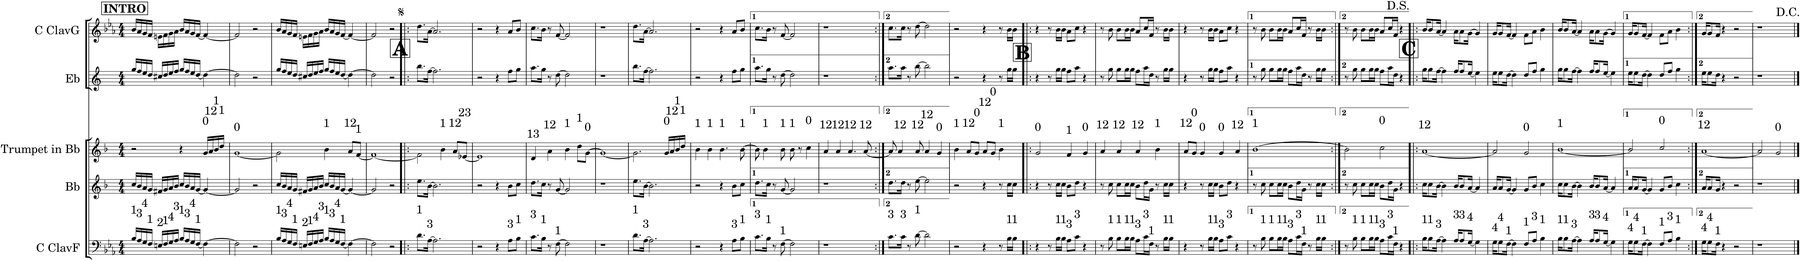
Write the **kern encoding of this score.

**kern	**kern	**kern	**kern	**kern
*part5	*part4	*part3	*part2	*part1
*staff5	*staff4	*staff3	*staff2	*staff1
*I"C ClavF	*I"Bb	*I"Trumpet in Bb	*I"Eb	*I"C ClavG
*	*	*I'Tpt.	*	*
*clefF4	*clefG2	*clefG2	*clefG2	*clefG2
*	*Trd1c2	*Trd1c2	*Trd5c9	*
*k[b-e-a-]	*k[b-]	*k[b-]	*k[]	*k[b-e-a-]
*E-:	*F:	*F:	*	*E-:
*M4/4	*M4/4	*M4/4	*M4/4	*M4/4
!!LO:REH:place=s1:a:B:cj:t=INTRO
=1	=1	=1	=1	=1
16B-/LL	16cc/LL	2r	16gg/LL	16b-/LL
16A-/	16b-/	.	16ff/	16a-/
16G/	16a/	.	16ee/	16g/
16F/JJ	16g/JJ	.	16dd/JJ	16f/JJ
16En/LL	16f#X/LL	.	16cc#X/LL	16en\LL
16F/	16g/	.	16dd/	16f\
16G/	16a/	.	16ee/	16g\
16A-/JJ	16b-/JJ	.	16ff/JJ	16a-\JJ
16B-/LL	16cc/LL	4r	16gg/LL	16b-/LL
16A-/	16b-/	.	16ff/	16a-/
16G/	16a/	.	16ee/	16g/
[<16F/JJ	[<16g/JJ	.	[<16dd/JJ	[<16f/JJ
4F\_	4g/_	16g/LL	4dd\_	4f/_
.	.	16a/	.	.
.	.	16b-/	.	.
.	.	16dd/JJ	.	.
=2	=2	=2	=2	=2
2F\]	2g/]	[<1g	2dd\]	2f/]
2r	2r	.	2r	2r
=3	=3	=3	=3	=3
16B-/LL	16cc/LL	2g\]	16gg/LL	16b-/LL
16A-/	16b-/	.	16ff/	16a-/
16G/	16a/	.	16ee/	16g/
16F/JJ	16g/JJ	.	16dd/JJ	16f/JJ
16En/LL	16f#X/LL	.	16cc#X/LL	16en\LL
16F/	16g/	.	16dd/	16f\
16G/	16a/	.	16ee/	16g\
16A-/JJ	16b-/JJ	.	16ff/JJ	16a-\JJ
16B-/LL	16cc/LL	4b-\	16gg/LL	16b-/LL
16A-/	16b-/	.	16ff/	16a-/
16G/	16a/	.	16ee/	16g/
[<16F/JJ	[<16g/JJ	.	[<16dd/JJ	[<16f/JJ
4F\_	4g/_	8a/L	4dd\_	4f/_
.	.	[<8f/J	.	.
=4	=4	=4	=4	=4
2F\]	2g/]	1f_	2dd\]	2f/]
2r	2r	.	2r	2r
!!LO:REH:place=s1:b:B:cj:fs=27.7223:t=A
=5!|:	=5!|:	=5!|:	=5!|:	=5!|:
8.d\L	8.ee\L	2f\]	8.bb\L	8.dd\L
[>16A-\Jk	[>16b-\Jk	.	[>16ff\Jk	[>16a-\Jk
2.A-\]	2.b-\]	.	2.ff\]	2.a-/]
.	.	4b-\	.	.
.	.	8a/L	.	.
.	.	[<8e-X/J	.	.
=6	=6	=6	=6	=6
2r	2r	1e-]	2r	2r
4r	4r	.	4r	4r
8A-\L	8b-\L	.	8ff\L	8a-/L
8B-\J	8cc\J	.	8gg\J	8b-/J
=7	=7	=7	=7	=7
8.c\L	8.dd\L	4d/	8.aa\L	8.cc\L
16B-\Jk	16cc\Jk	.	16gg\Jk	16b-\Jk
8r	8r	4a\	8r	8r
[>8F\	[<8g/	.	[>8dd\	[<8f/
2F\]	2g/]	4b-\	2dd\]	2f/]
.	.	8dd\L	.	.
.	.	[>8g\J	.	.
=8	=8	=8	=8	=8
1r	1r	1g_	1r	1r
=9	=9	=9	=9	=9
8.d\L	8.ee\L	2.g\]	8.bb\L	8.dd\L
[>16A-\Jk	[>16b-\Jk	.	[>16ff\Jk	[>16a-\Jk
2.A-\]	2.b-\]	.	2.ff\]	2.a-/]
.	.	16g/LL	.	.
.	.	16a/	.	.
.	.	16b-/	.	.
.	.	16dd/JJ	.	.
=10	=10	=10	=10	=10
2r	2r	4b-\	2r	2r
.	.	4b-\	.	.
4r	4r	4.b-\	4r	4r
8A-\L	8b-\L	.	8ff\L	8a-/L
8B-\J	8cc\J	[>8b-\	8gg\J	8b-/J
=11	=11	=11	=11	=11
8.c\L	8.dd\L	8b-\]	8.aa\L	8.cc\L
.	.	4b-\	.	.
16B-\Jk	16cc\Jk	.	16gg\Jk	16b-\Jk
8r	8r	.	8r	8r
[>8F\	[<8g/	8b-\	[>8dd\	[<8f/
2F\]	2g/]	8b-\	2dd\]	2f/]
.	.	8r	.	.
.	.	4cc\	.	.
=12	=12	=12	=12	=12
1r	1r	4a/	1r	1r
.	.	4a/	.	.
.	.	4.a/	.	.
.	.	[<8a/	.	.
=13:|!	=13:|!	=13:|!	=13:|!	=13:|!
8.c\L	8.dd\L	8a/]	8.aa\L	8.cc\L
.	.	4a/	.	.
16c\Jk	16dd\Jk	.	16aa\Jk	16cc\Jk
8r	8r	.	8r	8r
[>8d\	[>8ee\	8a/	[>8bb\	[>8dd\
2d\]	2ee\]	4a/	2bb\]	2dd\]
.	.	4g/	.	.
=14	=14	=14	=14	=14
2r	2r	4b-\	2r	2r
.	.	8a/L	.	.
.	.	8g/J	.	.
4r	4r	8a/L	4r	4r
.	.	8g/J	.	.
8r	8r	4b-\	8r	8r
16B-\LL	16cc\LL	.	16gg\LL	16b-\LL
16B-\JJ	16cc\JJ	.	16gg\JJ	16b-\JJ
!!LO:REH:place=s1:b:B:cj:fs=27.7223:t=B
=15!|:	=15!|:	=15!|:	=15!|:	=15!|:
4r	4r	2g/	4r	4r
8r	8r	.	8r	8r
16B-\LL	16cc\LL	.	16gg\LL	16b-\LL
16B-\JJ	16cc\JJ	.	16gg\JJ	16b-\JJ
8A-\L	8b-\L	4f/	8ff\L	8a-\L
8c\J	8dd\J	.	8aa\J	8cc\J
4r	4r	4g/	4r	4r
=16	=16	=16	=16	=16
8r	8r	4a/	8r	8r
8B-\	8cc\	.	8gg\	8b-\
8B-\L	8cc\L	4a/	8gg\L	8b-\L
16B-\L	16cc\L	.	16gg\L	16b-\L
16B-\JJ	16cc\JJ	.	16gg\JJ	16b-\JJ
8A-\L	8b-\L	4a/	8ff\L	8a-/L
16c\L	16dd\L	.	16aa\L	16cc/L
16F\JJ	16g\JJ	.	16dd\JJ	16f/JJ
8r	8r	4b-\	8r	8r
16B-\LL	16cc\LL	.	16gg\LL	16b-\LL
16B-\JJ	16cc\JJ	.	16gg\JJ	16b-\JJ
=17	=17	=17	=17	=17
4r	4r	8a/L	4r	4r
.	.	8g/J	.	.
8r	8r	4g/	8r	8r
16B-\LL	16cc\LL	.	16gg\LL	16b-\LL
16B-\JJ	16cc\JJ	.	16gg\JJ	16b-\JJ
8A-\L	8b-\L	4g/	8ff\L	8a-\L
8c\J	8dd\J	.	8aa\J	8cc\J
4r	4r	4a/	4r	4r
=18	=18	=18	=18	=18
8r	8r	[>1b-	8r	8r
8B-\	8cc\	.	8gg\	8b-\
8B-\L	8cc\L	.	8gg\L	8b-\L
16B-\L	16cc\L	.	16gg\L	16b-\L
16B-\JJ	16cc\JJ	.	16gg\JJ	16b-\JJ
8A-\L	8b-\L	.	8ff\L	8a-/L
16c\L	16dd\L	.	16aa\L	16cc/L
16F\JJ	16g\JJ	.	16dd\JJ	16f/JJ
8r	8r	.	8r	8r
16B-\LL	16cc\LL	.	16gg\LL	16b-\LL
16B-\JJ	16cc\JJ	.	16gg\JJ	16b-\JJ
=19:|!	=19:|!	=19:|!	=19:|!	=19:|!
8r	8r	2b-\]	8r	8r
8B-\	8cc\	.	8gg\	8b-\
8B-\L	8cc\L	.	8gg\L	8b-\L
16B-\L	16cc\L	.	16gg\L	16b-\L
16B-\JJ	16cc\JJ	.	16gg\JJ	16b-\JJ
8A-\L	8b-\L	2cc\	8ff\L	8a-/L
16c\L	16dd\L	.	16aa\L	16cc/L
16F\JJ	16g\JJ	.	16dd\JJ	16f/JJ
4r	4r	.	4r	4r
!!LO:REH:place=s1:b:B:cj:fs=27.7223:t=C
=20!|:	=20!|:	=20!|:	=20!|:	=20!|:
16B-\KL	16cc\KL	[<1a	16gg\KL	16b-/KL
8B-\	8cc\	.	8gg\	8b-/
[>16A-\Jk	[>16b-\Jk	.	[>16ff\Jk	[<16a-/Jk
4A-\]	4b-\]	.	4ff\]	4a-/]
16A-/KL	16b-/KL	.	16ff/KL	16a-\KL
8A-/	8b-/	.	8ff/	8a-\
[<16G/Jk	[<16a/Jk	.	[<16ee/Jk	[>16g\Jk
4G\]	4a/]	.	4ee\]	4g/]
=21	=21	=21	=21	=21
16G\KL	16a/KL	2a/]	16ee\KL	16g/KL
8G\	8a/	.	8ee\	8g/
[>16F\Jk	[<16g/Jk	.	[>16dd\Jk	[<16f/Jk
4F\]	4g/]	.	4dd\]	4f/]
8F/L	8g/L	2g/	8dd/L	8f\L
8A-/J	8b-/J	.	8ff/J	8a-\J
4B-\	4cc\	.	4gg\	4b-\
=22	=22	=22	=22	=22
16B-\KL	16cc\KL	[<1b-	16gg\KL	16b-/KL
8B-\	8cc\	.	8gg\	8b-/
[>16A-\Jk	[>16b-\Jk	.	[>16ff\Jk	[<16a-/Jk
4A-\]	4b-\]	.	4ff\]	4a-/]
16A-/KL	16b-/KL	.	16ff/KL	16a-\KL
8A-/	8b-/	.	8ff/	8a-\
[<16G/Jk	[<16a/Jk	.	[<16ee/Jk	[>16g\Jk
4G\]	4a/]	.	4ee\]	4g/]
=23	=23	=23	=23	=23
16G\KL	16a/KL	2b-/]	16ee\KL	16g/KL
8G\	8a/	.	8ee\	8g/
[>16F\Jk	[<16g/Jk	.	[>16dd\Jk	[<16f/Jk
4F\]	4g/]	.	4dd\]	4f/]
8F/L	8g/L	2cc/	8dd/L	8f\L
8A-/J	8b-/J	.	8ff/J	8a-\J
4B-\	4cc\	.	4gg\	4b-\
=24:|!	=24:|!	=24:|!	=24:|!	=24:|!
16G\KL	16a/KL	[<1a	16ee\KL	16g/KL
8G\	8a/	.	8ee\	8g/
16F\Jk	16g/Jk	.	16dd\Jk	16f/Jk
4r	4r	.	4r	4r
2r	2r	.	2r	2r
=25	=25	=25	=25	=25
1r	1r	2a/]	1r	1r
.	.	2g/	.	.
==	==	==	==	==
*-	*-	*-	*-	*-
